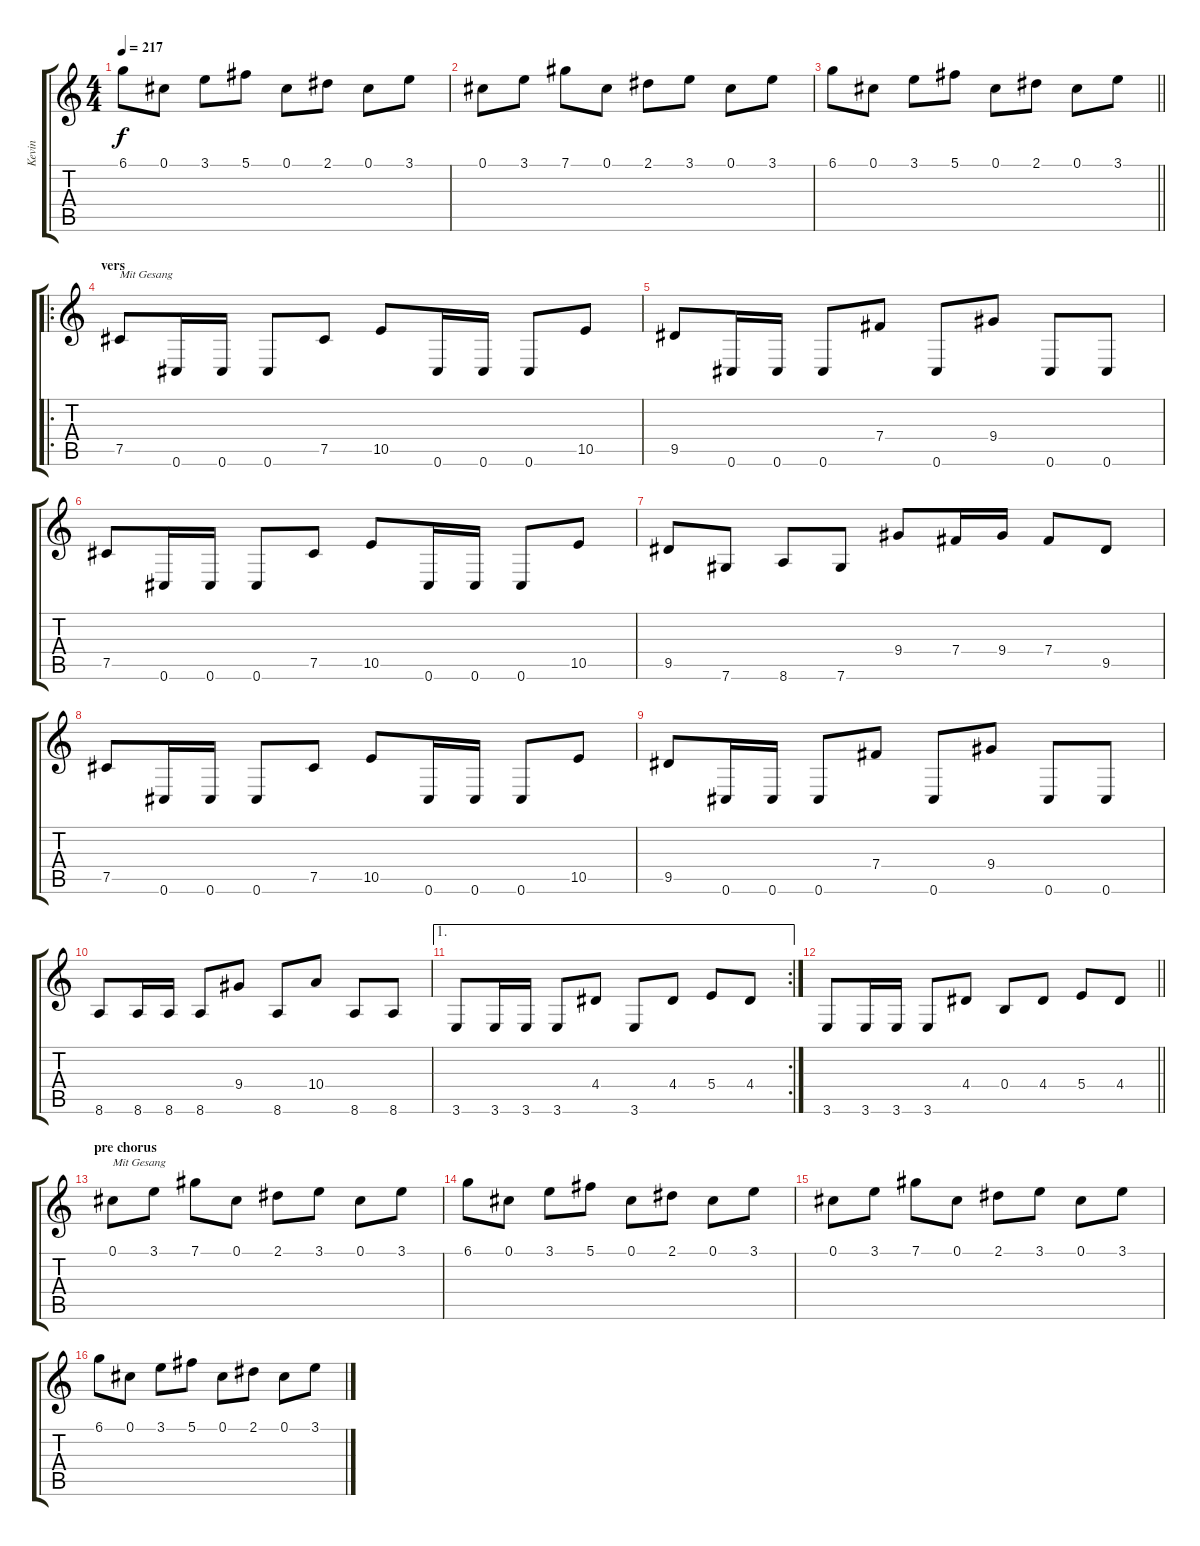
\track ("Kevin" "Kevin") {instrument distortionguitar}
\staff {score tabs}
\tuning (Db4 Ab3 E3 B2 Gb2 Db2) {hide}
\ts (4 4)
\tempo 217
\clef g2
\ks c
6.1.8{dy f} 0.1.8 3.1.8 5.1.8 0.1.8 2.1.8 0.1.8 3.1.8 |
0.1.8 3.1.8 7.1.8 0.1.8 2.1.8 3.1.8 0.1.8 3.1.8 |
\barLineRight lightlight
6.1.8 0.1.8 3.1.8 5.1.8 0.1.8 2.1.8 0.1.8 3.1.8 |
\ro
\section ("" "vers")
7.5.8{txt "Mit Gesang" balance 0} 0.6.16 0.6.16 0.6.8 7.5.8 10.5.8 0.6.16 0.6.16 0.6.8 10.5.8 |
9.5.8 0.6.16 0.6.16 0.6.8 7.4.8 0.6.8 9.4.8 0.6.8 0.6.8 |
7.5.8 0.6.16 0.6.16 0.6.8 7.5.8 10.5.8 0.6.16 0.6.16 0.6.8 10.5.8 |
9.5.8 7.6.8 8.6.8 7.6.8 9.4.8 7.4.16 9.4.16 7.4.8 9.5.8 |
7.5.8 0.6.16 0.6.16 0.6.8 7.5.8 10.5.8 0.6.16 0.6.16 0.6.8 10.5.8 |
9.5.8 0.6.16 0.6.16 0.6.8 7.4.8 0.6.8 9.4.8 0.6.8 0.6.8 |
8.6.8 8.6.16 8.6.16 8.6.8 9.4.8 8.6.8 10.4.8 8.6.8 8.6.8 |
\ae 1
\rc 2
3.6.8 3.6.16 3.6.16 3.6.8 4.4.8 3.6.8 4.4.8 5.4.8 4.4.8 |
\barLineRight lightlight
3.6.8 3.6.16 3.6.16 3.6.8 4.4.8 0.4.8 4.4.8 5.4.8 4.4.8 |
\section ("" "pre chorus")
0.1.8{txt "Mit Gesang"} 3.1.8 7.1.8 0.1.8 2.1.8 3.1.8 0.1.8 3.1.8 |
6.1.8 0.1.8 3.1.8 5.1.8 0.1.8 2.1.8 0.1.8 3.1.8 |
0.1.8 3.1.8 7.1.8 0.1.8 2.1.8 3.1.8 0.1.8 3.1.8 |
6.1.8 0.1.8 3.1.8 5.1.8 0.1.8 2.1.8 0.1.8 3.1.8
